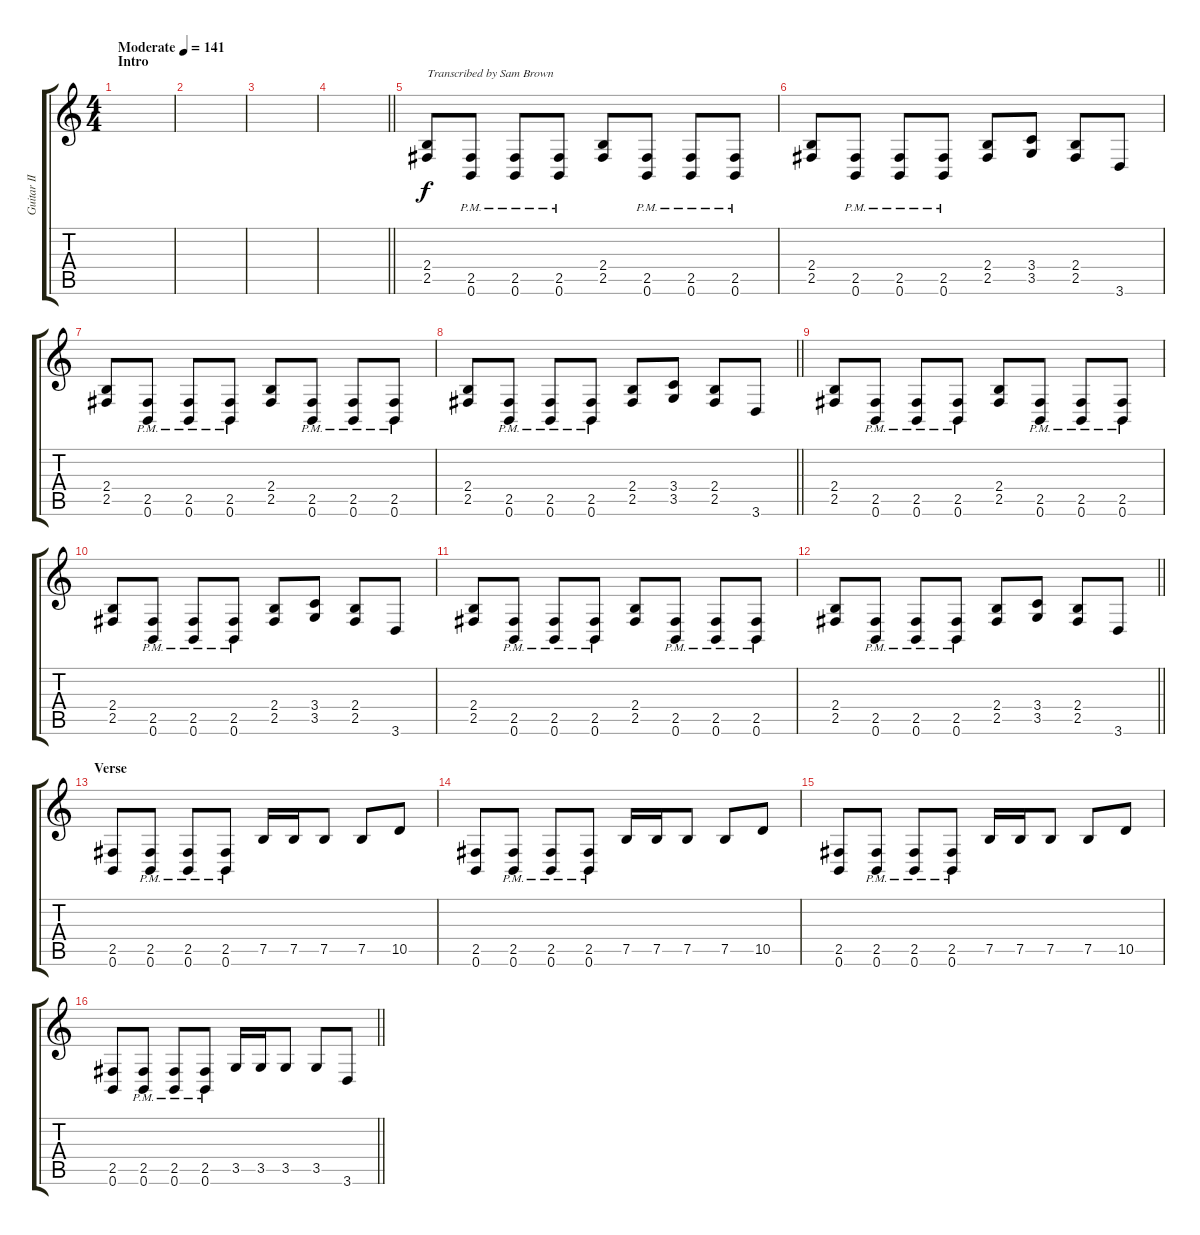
\track ("Guitar II" "Guitar II") {instrument distortionguitar}
\staff {score tabs}
\tuning (B3 Gb3 D3 A2 E2 B1) {hide}
\ts (4 4)
\section ("" "Intro")
\tempo (141 "Moderate")
\clef g2
\ks c
|
|
|
\barLineRight lightlight
|
\section ("" "")
(2.4 2.5).8{txt "Transcribed by Sam Brown"} (2.5{pm} 0.6{pm}).8 (2.5{pm} 0.6{pm}).8 (2.5{pm} 0.6{pm}).8 (2.4 2.5).8 (2.5{pm} 0.6{pm}).8 (2.5{pm} 0.6{pm}).8 (2.5{pm} 0.6{pm}).8 |
(2.4 2.5).8 (2.5{pm} 0.6{pm}).8 (2.5{pm} 0.6{pm}).8 (2.5{pm} 0.6{pm}).8 (2.4 2.5).8 (3.4 3.5).8 (2.4 2.5).8 3.6.8 |
(2.4 2.5).8 (2.5{pm} 0.6{pm}).8 (2.5{pm} 0.6{pm}).8 (2.5{pm} 0.6{pm}).8 (2.4 2.5).8 (2.5{pm} 0.6{pm}).8 (2.5{pm} 0.6{pm}).8 (2.5{pm} 0.6{pm}).8 |
\barLineRight lightlight
(2.4 2.5).8 (2.5{pm} 0.6{pm}).8 (2.5{pm} 0.6{pm}).8 (2.5{pm} 0.6{pm}).8 (2.4 2.5).8 (3.4 3.5).8 (2.4 2.5).8 3.6.8 |
\section ("" "")
(2.4 2.5).8 (2.5{pm} 0.6{pm}).8 (2.5{pm} 0.6{pm}).8 (2.5{pm} 0.6{pm}).8 (2.4 2.5).8 (2.5{pm} 0.6{pm}).8 (2.5{pm} 0.6{pm}).8 (2.5{pm} 0.6{pm}).8 |
(2.4 2.5).8 (2.5{pm} 0.6{pm}).8 (2.5{pm} 0.6{pm}).8 (2.5{pm} 0.6{pm}).8 (2.4 2.5).8 (3.4 3.5).8 (2.4 2.5).8 3.6.8 |
(2.4 2.5).8 (2.5{pm} 0.6{pm}).8 (2.5{pm} 0.6{pm}).8 (2.5{pm} 0.6{pm}).8 (2.4 2.5).8 (2.5{pm} 0.6{pm}).8 (2.5{pm} 0.6{pm}).8 (2.5{pm} 0.6{pm}).8 |
\barLineRight lightlight
(2.4 2.5).8 (2.5{pm} 0.6{pm}).8 (2.5{pm} 0.6{pm}).8 (2.5{pm} 0.6{pm}).8 (2.4 2.5).8 (3.4 3.5).8 (2.4 2.5).8 3.6.8 |
\section ("" "Verse")
(2.5 0.6).8 (2.5{pm} 0.6{pm}).8 (2.5{pm} 0.6{pm}).8 (2.5{pm} 0.6{pm}).8 7.5.16 7.5.16 7.5.8 7.5.8 10.5.8 |
(2.5 0.6).8 (2.5{pm} 0.6{pm}).8 (2.5{pm} 0.6{pm}).8 (2.5{pm} 0.6{pm}).8 7.5.16 7.5.16 7.5.8 7.5.8 10.5.8 |
(2.5 0.6).8 (2.5{pm} 0.6{pm}).8 (2.5{pm} 0.6{pm}).8 (2.5{pm} 0.6{pm}).8 7.5.16 7.5.16 7.5.8 7.5.8 10.5.8 |
\barLineRight lightlight
(2.5 0.6).8 (2.5{pm} 0.6{pm}).8 (2.5{pm} 0.6{pm}).8 (2.5{pm} 0.6{pm}).8 3.5.16 3.5.16 3.5.8 3.5.8 3.6.8
